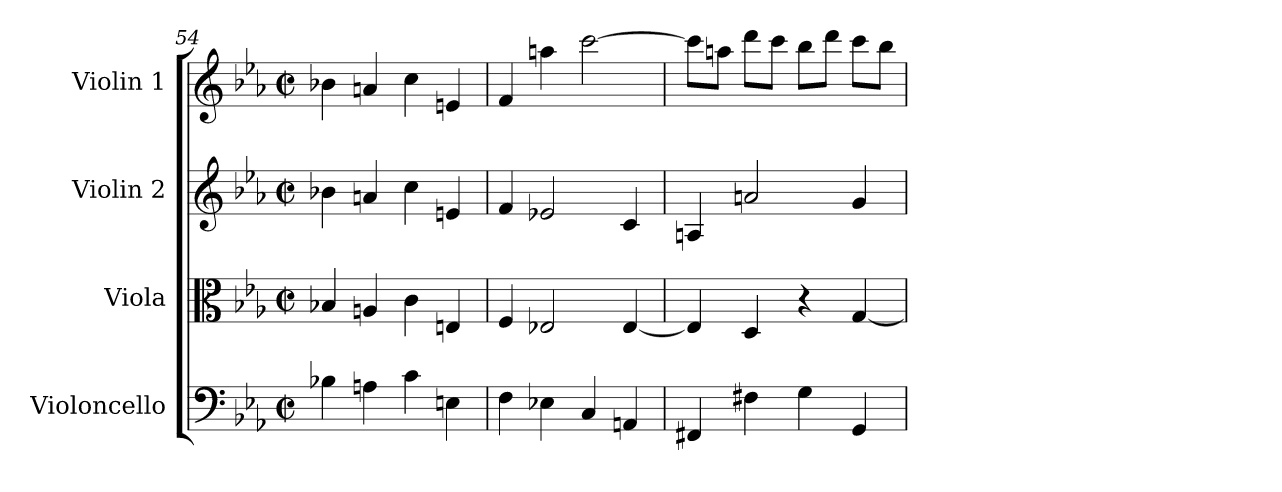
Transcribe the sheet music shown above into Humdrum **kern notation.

**kern	**kern	**kern	**kern
*part4	*part3	*part2	*part1
*staff4	*staff3	*staff2	*staff1
*I"Violoncello	*I"Viola	*I"Violin 2	*I"Violin 1
*I'Vc	*I'Vla	*I'Vln	*I'Vln
!!LO:LB:g=z
*clefF4	*clefC3	*clefG2	*clefG2
*k[b-e-a-]	*k[b-e-a-]	*k[b-e-a-]	*k[b-e-a-]
*M2/2	*M2/2	*M2/2	*M2/2
*met(c|)	*met(c|)	*met(c|)	*met(c|)
=54	=54	=54	=54
4B-X\	4B-X/	4b-X\	4b-X\
4An\	4An/	4an/	4an/
4c\	4c\	4cc\	4cc\
4En\	4En/	4en/	4en/
=55	=55	=55	=55
4F\	4F/	4f/	4f/
4E-X\	2E-X/	2e-X/	4aan\
4C/	.	.	[2ccc\
4AAn/	[4E-/	4c/	.
=56	=56	=56	=56
4FF#X/	4E-/]	4An/	8ccc\L]
.	.	.	8aan\J
4F#X\	4D/	2an/	8ddd\L
.	.	.	8ccc\J
4G\	4r	.	8bb-\L
.	.	.	8ddd\J
4GG/	[4G/	4g/	8ccc\L
.	.	.	8bb-\J
=	=	=	=
*-	*-	*-	*-
